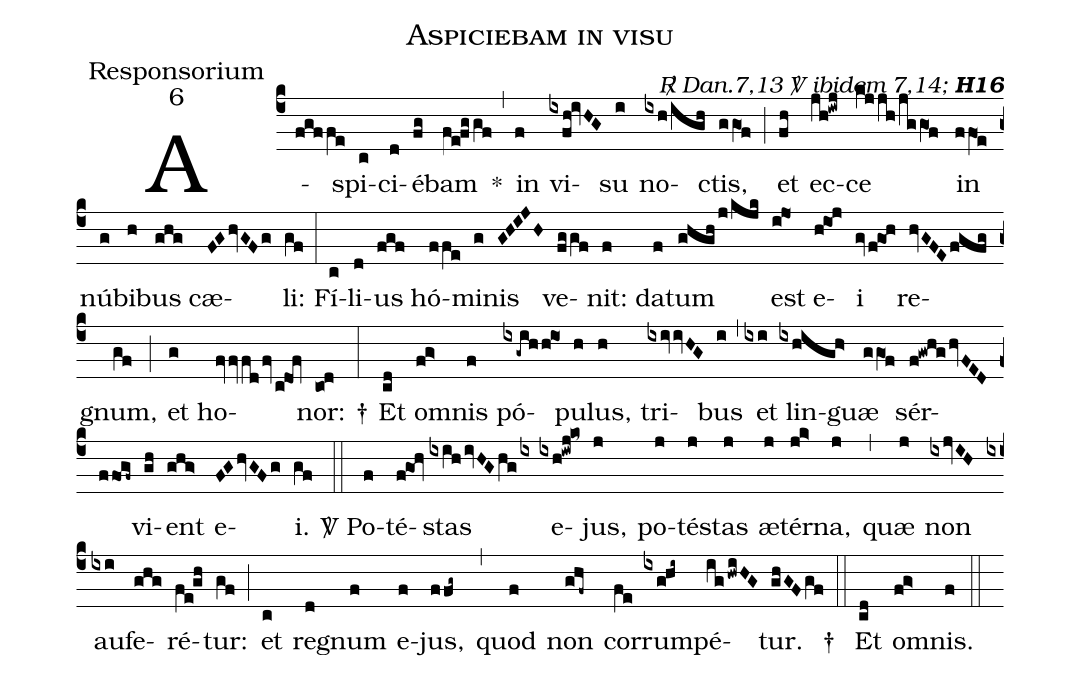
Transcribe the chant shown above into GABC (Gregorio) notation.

name:Aspiciebam in visu;
office-part:Responsorium;
mode:6;
commentary:{\itshape\mdseries \Rbar\  Dan.7,13 \Vbar\  ibidem 7,14;\/} {\bfseries H16};
%%
(c4)A(fgffe)spi(c)ci(d)é(fg)bam(fe!fggf)    *(,) in(f) vi(ixfh!ivHG)su(i) no(ixh/igh)ctis,(ggO1f) (;) et(fh) ec(jh!iwj)ce(kjjh/jggO1f) in(ffO1e) nú(g)bi(h)bus(ghg) cæ(FGhvGFg)li:(gf) (:) Fí(c)li(d)us(fgf) hó(ffe)mi(g)nis(GHIJ1H2) ve(fggf)nit:(f) da(f)tum(ghgh/j/kjk) est(i!jo1) e(h!io1!j)i(gvf!go1!h) re(hvGFEfgfg)gnum,(gf) (;) et(g) ho(fvfvfdfvcdO1f)nor:(co0!d) †(:) Et(cd) om(fg>)nis(f) pó(ix-gihh!io1)pu(h)lus,(h) tri(ixivivHG)bus(i) (,) et(ixi) lin(ixhigh>)guæ(ggO1f) sér(f!gwhghvFEDffo1@gf~)vi(gh)ent(ghg>) e(FGhvGFg)i.(gf) (::) <sp>V/</sp> Po(f)té(f!go<h)stas(ixih/ivHGhgix) e(ixh!iwj!ko~)jus,(j) po(j)té(j)stas(j) æ(j)tér(jk>)na,(j) (,) quæ(j) non(ixjvIH) au(ixi)fe(ghg)ré(fe!gh)tur:(gf) (;) et(c) re(d)gnum(f) e(f)jus,(ffg~) (,) quod(f) non(ghf~~) cor(fe)rum(ixghi~)pé(ig/hwiHG)tur.(ghGFgf) †(::) Et(cd) om(fg>)nis.(f) (::)
